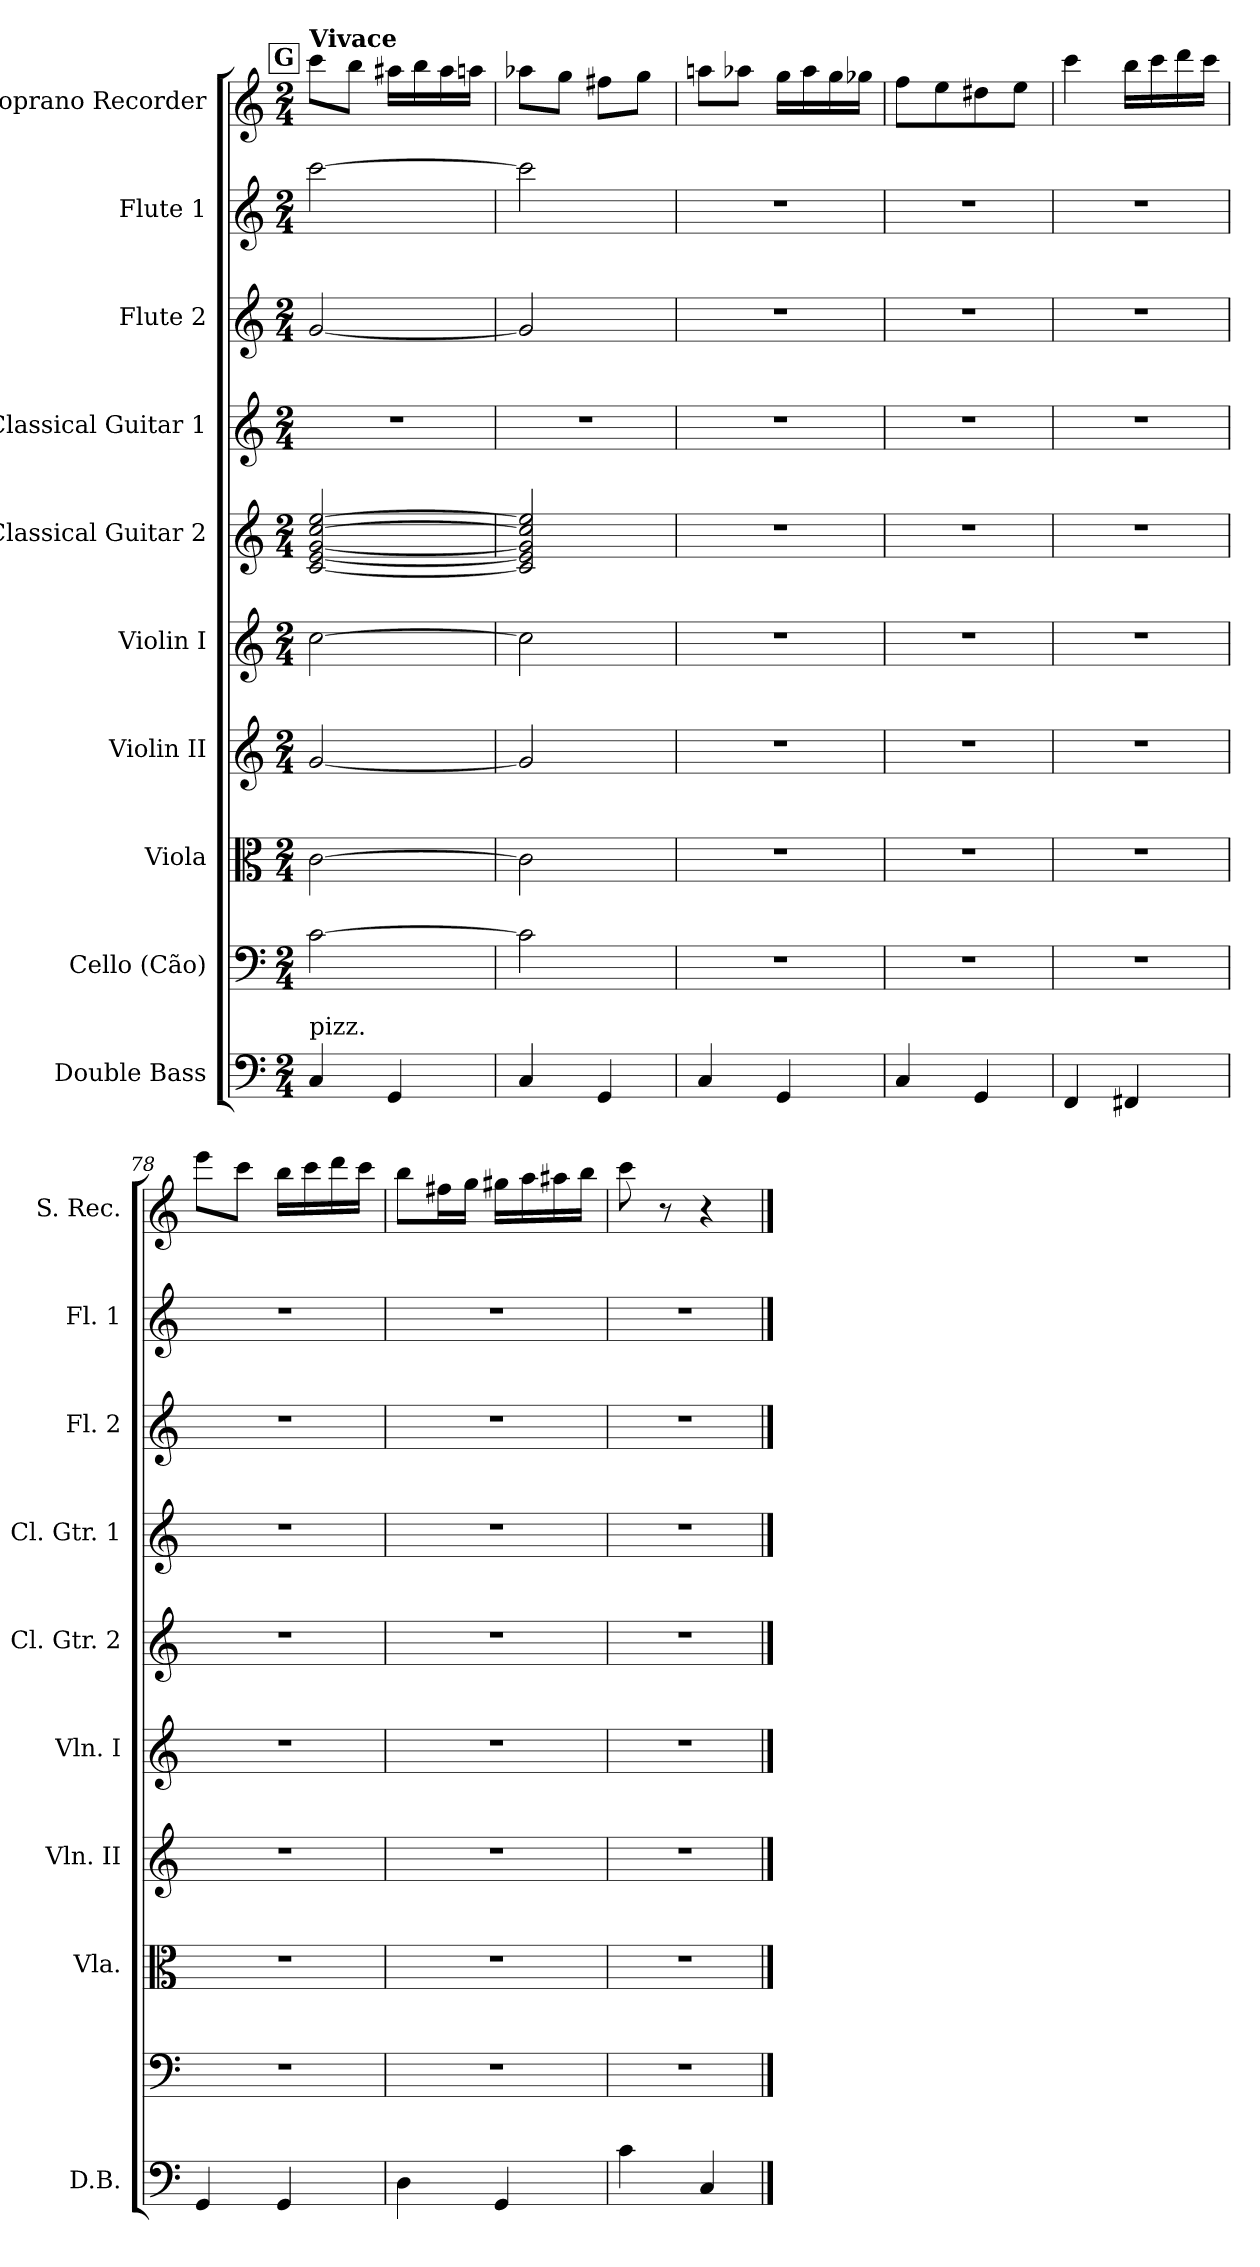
**kern	**kern	**kern	**kern	**kern	**kern	**kern	**kern	**kern	**kern
*part10	*part9	*part8	*part7	*part6	*part5	*part4	*part3	*part2	*part1
*staff10	*staff9	*staff8	*staff7	*staff6	*staff5	*staff4	*staff3	*staff2	*staff1
*I"Double Bass	*I"Cello (Cão)	*I"Viola	*I"Violin II	*I"Violin I	*I"Classical Guitar 2	*I"Classical Guitar 1	*I"Flute 2	*I"Flute 1	*I"Soprano Recorder
*I'D.B.	*	*I'Vla.	*I'Vln. II	*I'Vln. I	*I'Cl. Gtr. 2	*I'Cl. Gtr. 1	*I'Fl. 2	*I'Fl. 1	*I'S. Rec.
*clefF4	*clefF4	*clefC3	*clefG2	*clefG2	*clefG2	*clefG2	*clefG2	*clefG2	*clefG2
*ITrd7c12	*	*	*	*	*ITrd7c12	*ITrd7c12	*	*	*ITrd-7c-12
*k[]	*k[]	*k[]	*k[]	*k[]	*k[]	*k[]	*k[]	*k[]	*k[]
*C:	*C:	*C:	*C:	*C:	*C:	*C:	*C:	*C:	*C:
*M2/4	*M2/4	*M2/4	*M2/4	*M2/4	*M2/4	*M2/4	*M2/4	*M2/4	*M2/4
!!LO:REH:place=s1:a:B:fs=12:t=G
=73	=73	=73	=73	=73	=73	=73	=73	=73	=73
!	!	!	!	!	!	!	!	!	!LO:TX:a:B:t=Vivace
!LO:TX:a:t=pizz.	!	!	!	!	!	!	!	!	!
4CC/	[2c\	[2c\	[2g/	[2cc\	[2C/ [2E/ [2G/ [2c/ [2e/	2r	[2g/	[2ccc\	8cccc\L
.	.	.	.	.	.	.	.	.	8bbb\J
4GGG/	.	.	.	.	.	.	.	.	16aaa#X\LL
.	.	.	.	.	.	.	.	.	16bbb\
.	.	.	.	.	.	.	.	.	16aaa#\
.	.	.	.	.	.	.	.	.	16aaan\JJ
=74	=74	=74	=74	=74	=74	=74	=74	=74	=74
4CC/	2c\]	2c\]	2g/]	2cc\]	2C/] 2E/] 2G/] 2c/] 2e/]	2r	2g/]	2ccc\]	8aaa-X\L
.	.	.	.	.	.	.	.	.	8ggg\J
4GGG/	.	.	.	.	.	.	.	.	8fff#X\L
.	.	.	.	.	.	.	.	.	8ggg\J
!!LO:PB:g=z
=75	=75	=75	=75	=75	=75	=75	=75	=75	=75
4CC/	2r	2r	2r	2r	2r	2r	2r	2r	8aaani\L
.	.	.	.	.	.	.	.	.	8aaa-X\J
4GGG/	.	.	.	.	.	.	.	.	16ggg\LL
.	.	.	.	.	.	.	.	.	16aaa-\
.	.	.	.	.	.	.	.	.	16ggg\
.	.	.	.	.	.	.	.	.	16ggg-X\JJ
=76	=76	=76	=76	=76	=76	=76	=76	=76	=76
4CC/	2r	2r	2r	2r	2r	2r	2r	2r	8fff\L
.	.	.	.	.	.	.	.	.	8eee\
4GGG/	.	.	.	.	.	.	.	.	8ddd#X\
.	.	.	.	.	.	.	.	.	8eee\J
=77	=77	=77	=77	=77	=77	=77	=77	=77	=77
4FFF/	2r	2r	2r	2r	2r	2r	2r	2r	4cccc\
4FFF#X/	.	.	.	.	.	.	.	.	16bbb\LL
.	.	.	.	.	.	.	.	.	16cccc\
.	.	.	.	.	.	.	.	.	16dddd\
.	.	.	.	.	.	.	.	.	16cccc\JJ
=78	=78	=78	=78	=78	=78	=78	=78	=78	=78
4GGG/	2r	2r	2r	2r	2r	2r	2r	2r	8eeee\L
.	.	.	.	.	.	.	.	.	8cccc\J
4GGG/	.	.	.	.	.	.	.	.	16bbb\LL
.	.	.	.	.	.	.	.	.	16cccc\
.	.	.	.	.	.	.	.	.	16dddd\
.	.	.	.	.	.	.	.	.	16cccc\JJ
=79	=79	=79	=79	=79	=79	=79	=79	=79	=79
4DD\	2r	2r	2r	2r	2r	2r	2r	2r	8bbb\L
.	.	.	.	.	.	.	.	.	16fff#X\L
.	.	.	.	.	.	.	.	.	16ggg\JJ
4GGG/	.	.	.	.	.	.	.	.	16ggg#X\LL
.	.	.	.	.	.	.	.	.	16aaa\
.	.	.	.	.	.	.	.	.	16aaa#X\
.	.	.	.	.	.	.	.	.	16bbb\JJ
=80	=80	=80	=80	=80	=80	=80	=80	=80	=80
4C\	2r	2r	2r	2r	2r	2r	2r	2r	8cccc\
.	.	.	.	.	.	.	.	.	8r
4CC/	.	.	.	.	.	.	.	.	4r
==	==	==	==	==	==	==	==	==	==
*-	*-	*-	*-	*-	*-	*-	*-	*-	*-
